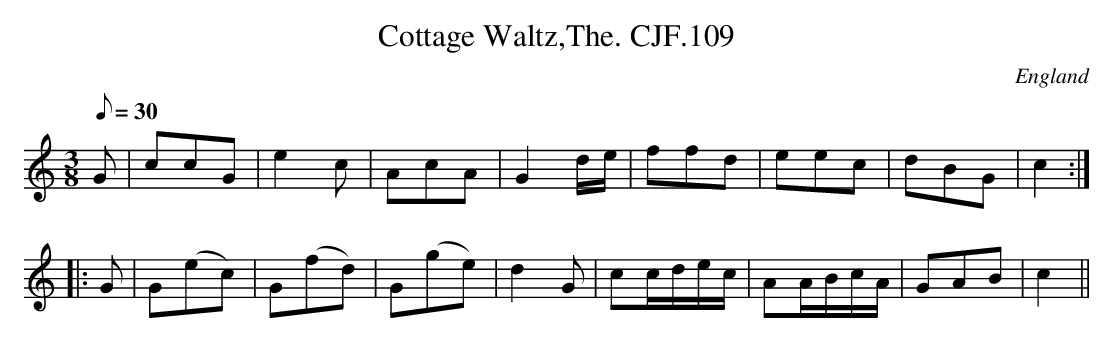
X:1
T:Cottage Waltz,The. CJF.109
M:3/8
L:1/8
Q:30
O:England
K:C
G|ccG|e2c|AcA|G2d/e/|ffd|eec|dBG|c2:|:!G|G(ec)|G(fd)|G(ge)|
d2G|cc/d/e/c/|AA/B/c/A/|GAB|c2||
